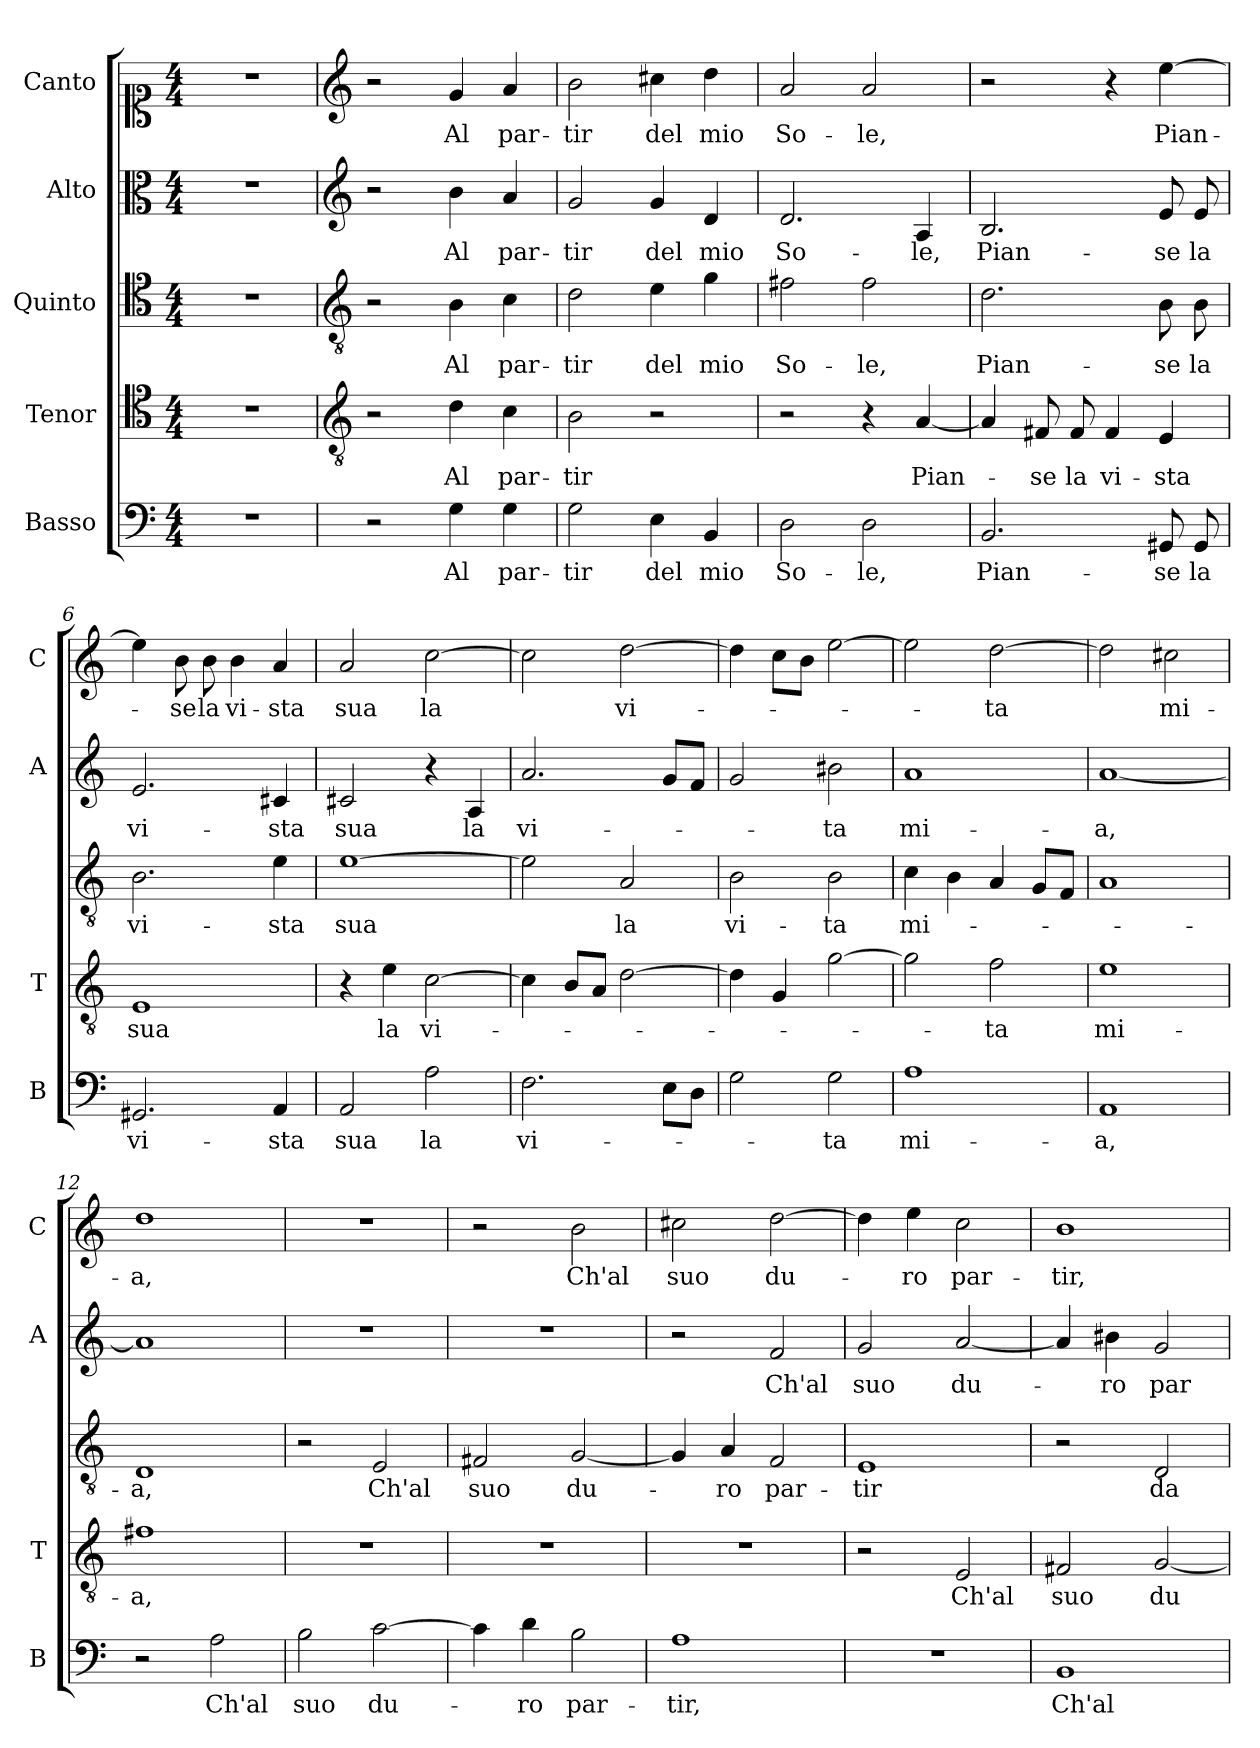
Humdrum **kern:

**kern	**text	**kern	**text	**kern	**text	**kern	**text	**kern	**text
*part5	*part5	*part4	*part4	*part3	*part3	*part2	*part2	*part1	*part1
*staff5	*staff5	*staff4	*staff4	*staff3	*staff3	*staff2	*staff2	*staff1	*staff1
*I"Basso	*	*I"Tenor	*	*I"Quinto	*	*I"Alto	*	*I"Canto	*
*I'B	*	*I'T	*	*	*	*I'A	*	*I'C	*
*clefF4	*	*clefC4	*	*clefC4	*	*clefC3	*	*clefC1	*
*k[]	*	*k[]	*	*k[]	*	*k[]	*	*k[]	*
*C:	*	*C:	*	*C:	*	*C:	*	*C:	*
*M4/4	*	*M4/4	*	*M4/4	*	*M4/4	*	*M4/4	*
=1	=1	=1	=1	=1	=1	=1	=1	=1	=1
1r	.	1r	.	1r	.	1r	.	1r	.
=2	=2	=2	=2	=2	=2	=2	=2	=2	=2
*	*	*clefGv2	*	*clefGv2	*	*clefG2	*	*clefG2	*
2r	.	2r	.	2r	.	2r	.	2r	.
!	!LO:LY:b	!	!LO:LY:b	!	!LO:LY:b	!	!LO:LY:b	!	!LO:LY:b
4G\	Al	4d\	Al	4B\	Al	4b\	Al	4g/	Al
!	!LO:LY:b	!	!LO:LY:b	!	!LO:LY:b	!	!LO:LY:b	!	!LO:LY:b
4G\	par-	4c\	par-	4c\	par-	4a/	par-	4a/	par-
=3	=3	=3	=3	=3	=3	=3	=3	=3	=3
!	!LO:LY:b	!	!LO:LY:b	!	!LO:LY:b	!	!LO:LY:b	!	!LO:LY:b
2G\	-tir	2B\	-tir	2d\	-tir	2g/	-tir	2b\	-tir
!	!LO:LY:b	!	!	!	!LO:LY:b	!	!LO:LY:b	!	!LO:LY:b
4E\	del	2r	.	4e\	del	4g/	del	4cc#X\	del
!	!LO:LY:b	!	!	!	!LO:LY:b	!	!LO:LY:b	!	!LO:LY:b
4BB/	mio	.	.	4g\	mio	4d/	mio	4dd\	mio
=4	=4	=4	=4	=4	=4	=4	=4	=4	=4
!	!LO:LY:b	!	!	!	!LO:LY:b	!	!LO:LY:b	!	!LO:LY:b
2D\	So-	2r	.	2f#X\	So-	2.d/	So-	2a/	So-
!	!LO:LY:b	!	!	!	!LO:LY:b	!	!	!	!LO:LY:b
2D\	-le,	4r	.	2f#\	-le,	.	.	2a/	-le,
!	!	!	!LO:LY:b	!	!	!	!LO:LY:b	!	!
.	.	[4A/	Pian-	.	.	4A/	-le,	.	.
=5	=5	=5	=5	=5	=5	=5	=5	=5	=5
!	!LO:LY:b	!	!	!	!LO:LY:b	!	!LO:LY:b	!	!
2.BB/	Pian-	4A/]	.	2.d\	Pian-	2.B/	Pian-	2r	.
!	!	!	!LO:LY:b	!	!	!	!	!	!
.	.	8F#X/	-se	.	.	.	.	.	.
!	!	!	!LO:LY:b	!	!	!	!	!	!
.	.	8F#/	la	.	.	.	.	.	.
!	!	!	!LO:LY:b	!	!	!	!	!	!
.	.	4F#/	vi-	.	.	.	.	4r	.
!	!LO:LY:b	!	!LO:LY:b	!	!LO:LY:b	!	!LO:LY:b	!	!LO:LY:b
8GG#X/	-se	4E/	-sta	8B\	-se	8e/	-se	[4ee\	Pian-
!	!LO:LY:b	!	!	!	!LO:LY:b	!	!LO:LY:b	!	!
8GG#/	la	.	.	8B\	la	8e/	la	.	.
=6	=6	=6	=6	=6	=6	=6	=6	=6	=6
!	!LO:LY:b	!	!LO:LY:b	!	!LO:LY:b	!	!LO:LY:b	!	!
2.GG#X/	vi-	1E	sua	2.B\	vi-	2.e/	vi-	4ee\]	.
!	!	!	!	!	!	!	!	!	!LO:LY:b
.	.	.	.	.	.	.	.	8b\	-se
!	!	!	!	!	!	!	!	!	!LO:LY:b
.	.	.	.	.	.	.	.	8b\	la
!	!	!	!	!	!	!	!	!	!LO:LY:b
.	.	.	.	.	.	.	.	4b\	vi-
!	!LO:LY:b	!	!	!	!LO:LY:b	!	!LO:LY:b	!	!LO:LY:b
4AA/	-sta	.	.	4e\	-sta	4c#X/	-sta	4a/	-sta
=7	=7	=7	=7	=7	=7	=7	=7	=7	=7
!	!LO:LY:b	!	!	!	!LO:LY:b	!	!LO:LY:b	!	!LO:LY:b
2AA/	sua	4r	.	[1e	sua	2c#X/	sua	2a/	sua
!	!	!	!LO:LY:b	!	!	!	!	!	!
.	.	4e\	la	.	.	.	.	.	.
!	!LO:LY:b	!	!LO:LY:b	!	!	!	!	!	!LO:LY:b
2A\	la	[2c\	vi-	.	.	4r	.	[2cc\	la
!	!	!	!	!	!	!	!LO:LY:b	!	!
.	.	.	.	.	.	4A/	la	.	.
!!LO:LB:g=z
=8	=8	=8	=8	=8	=8	=8	=8	=8	=8
!	!LO:LY:b	!	!	!	!	!	!LO:LY:b	!	!
2.F\	vi-	4c\]	.	2e\]	.	2.a/	vi-	2cc\]	.
.	.	8B/L	.	.	.	.	.	.	.
.	.	8A/J	.	.	.	.	.	.	.
!	!	!	!	!	!LO:LY:b	!	!	!	!LO:LY:b
.	.	[2d\	.	2A/	la	.	.	[2dd\	vi-
8E\L	.	.	.	.	.	8g/L	.	.	.
8D\J	.	.	.	.	.	8f/J	.	.	.
=9	=9	=9	=9	=9	=9	=9	=9	=9	=9
!	!	!	!	!	!LO:LY:b	!	!	!	!
2G\	.	4d\]	.	2B\	vi-	2g/	.	4dd\]	.
.	.	4G/	.	.	.	.	.	8cc\L	.
.	.	.	.	.	.	.	.	8b\J	.
!	!LO:LY:b	!	!	!	!LO:LY:b	!	!LO:LY:b	!	!
2G\	-ta	[2g\	.	2B\	-ta	2b#X\	-ta	[2ee\	.
=10	=10	=10	=10	=10	=10	=10	=10	=10	=10
!	!LO:LY:b	!	!	!	!LO:LY:b	!	!LO:LY:b	!	!
1A	mi-	2g\]	.	4c\	mi-	1a	mi-	2ee\]	.
.	.	.	.	4B\	.	.	.	.	.
!	!	!	!LO:LY:b	!	!	!	!	!	!LO:LY:b
.	.	2f\	-ta	4A/	.	.	.	[2dd\	-ta
.	.	.	.	8G/L	.	.	.	.	.
.	.	.	.	8F/J	.	.	.	.	.
=11	=11	=11	=11	=11	=11	=11	=11	=11	=11
!	!LO:LY:b	!	!LO:LY:b	!	!	!	!LO:LY:b	!	!
1AA	-a,	1e	mi-	1A	.	[1a	-a,	2dd\]	.
!	!	!	!	!	!	!	!	!	!LO:LY:b
.	.	.	.	.	.	.	.	2cc#X\	mi-
=12	=12	=12	=12	=12	=12	=12	=12	=12	=12
!	!	!	!LO:LY:b	!	!LO:LY:b	!	!	!	!LO:LY:b
2r	.	1f#X	-a,	1D	-a,	1a]	.	1dd	-a,
!	!LO:LY:b	!	!	!	!	!	!	!	!
2A\	Ch'al	.	.	.	.	.	.	.	.
=13	=13	=13	=13	=13	=13	=13	=13	=13	=13
!	!LO:LY:b	!	!	!	!	!	!	!	!
2B\	suo	1r	.	2r	.	1r	.	1r	.
!	!LO:LY:b	!	!	!	!LO:LY:b	!	!	!	!
[2c\	du-	.	.	2E/	Ch'al	.	.	.	.
=14	=14	=14	=14	=14	=14	=14	=14	=14	=14
!	!	!	!	!	!LO:LY:b	!	!	!	!
4c\]	.	1r	.	2F#X/	suo	1r	.	2r	.
!	!LO:LY:b	!	!	!	!	!	!	!	!
4d\	-ro	.	.	.	.	.	.	.	.
!	!LO:LY:b	!	!	!	!LO:LY:b	!	!	!	!LO:LY:b
2B\	par-	.	.	[2G/	du-	.	.	2b\	Ch'al
=15	=15	=15	=15	=15	=15	=15	=15	=15	=15
!	!LO:LY:b	!	!	!	!	!	!	!	!LO:LY:b
1A	-tir,	1r	.	4G/]	.	2r	.	2cc#X\	suo
!	!	!	!	!	!LO:LY:b	!	!	!	!
.	.	.	.	4A/	-ro	.	.	.	.
!	!	!	!	!	!LO:LY:b	!	!LO:LY:b	!	!LO:LY:b
.	.	.	.	2F/	par-	2f/	Ch'al	[2dd\	du-
!!LO:PB:g=z
=16	=16	=16	=16	=16	=16	=16	=16	=16	=16
!	!	!	!	!	!LO:LY:b	!	!LO:LY:b	!	!
1r	.	2r	.	1E	-tir	2g/	suo	4dd\]	.
!	!	!	!	!	!	!	!	!	!LO:LY:b
.	.	.	.	.	.	.	.	4ee\	-ro
!	!	!	!LO:LY:b	!	!	!	!LO:LY:b	!	!LO:LY:b
.	.	2E/	Ch'al	.	.	[2a/	du-	2cc\	par-
=17	=17	=17	=17	=17	=17	=17	=17	=17	=17
!	!LO:LY:b	!	!LO:LY:b	!	!	!	!	!	!LO:LY:b
1BB	Ch'al	2F#X/	suo	2r	.	4a/]	.	1b	-tir,
!	!	!	!	!	!	!	!LO:LY:b	!	!
.	.	.	.	.	.	4b#X\	-ro	.	.
!	!	!	!LO:LY:b	!	!LO:LY:b	!	!LO:LY:b	!	!
.	.	[2G/	du-	2D/	da	2g/	par-	.	.
=	=	=	=	=	=	=	=	=	=
*-	*-	*-	*-	*-	*-	*-	*-	*-	*-
